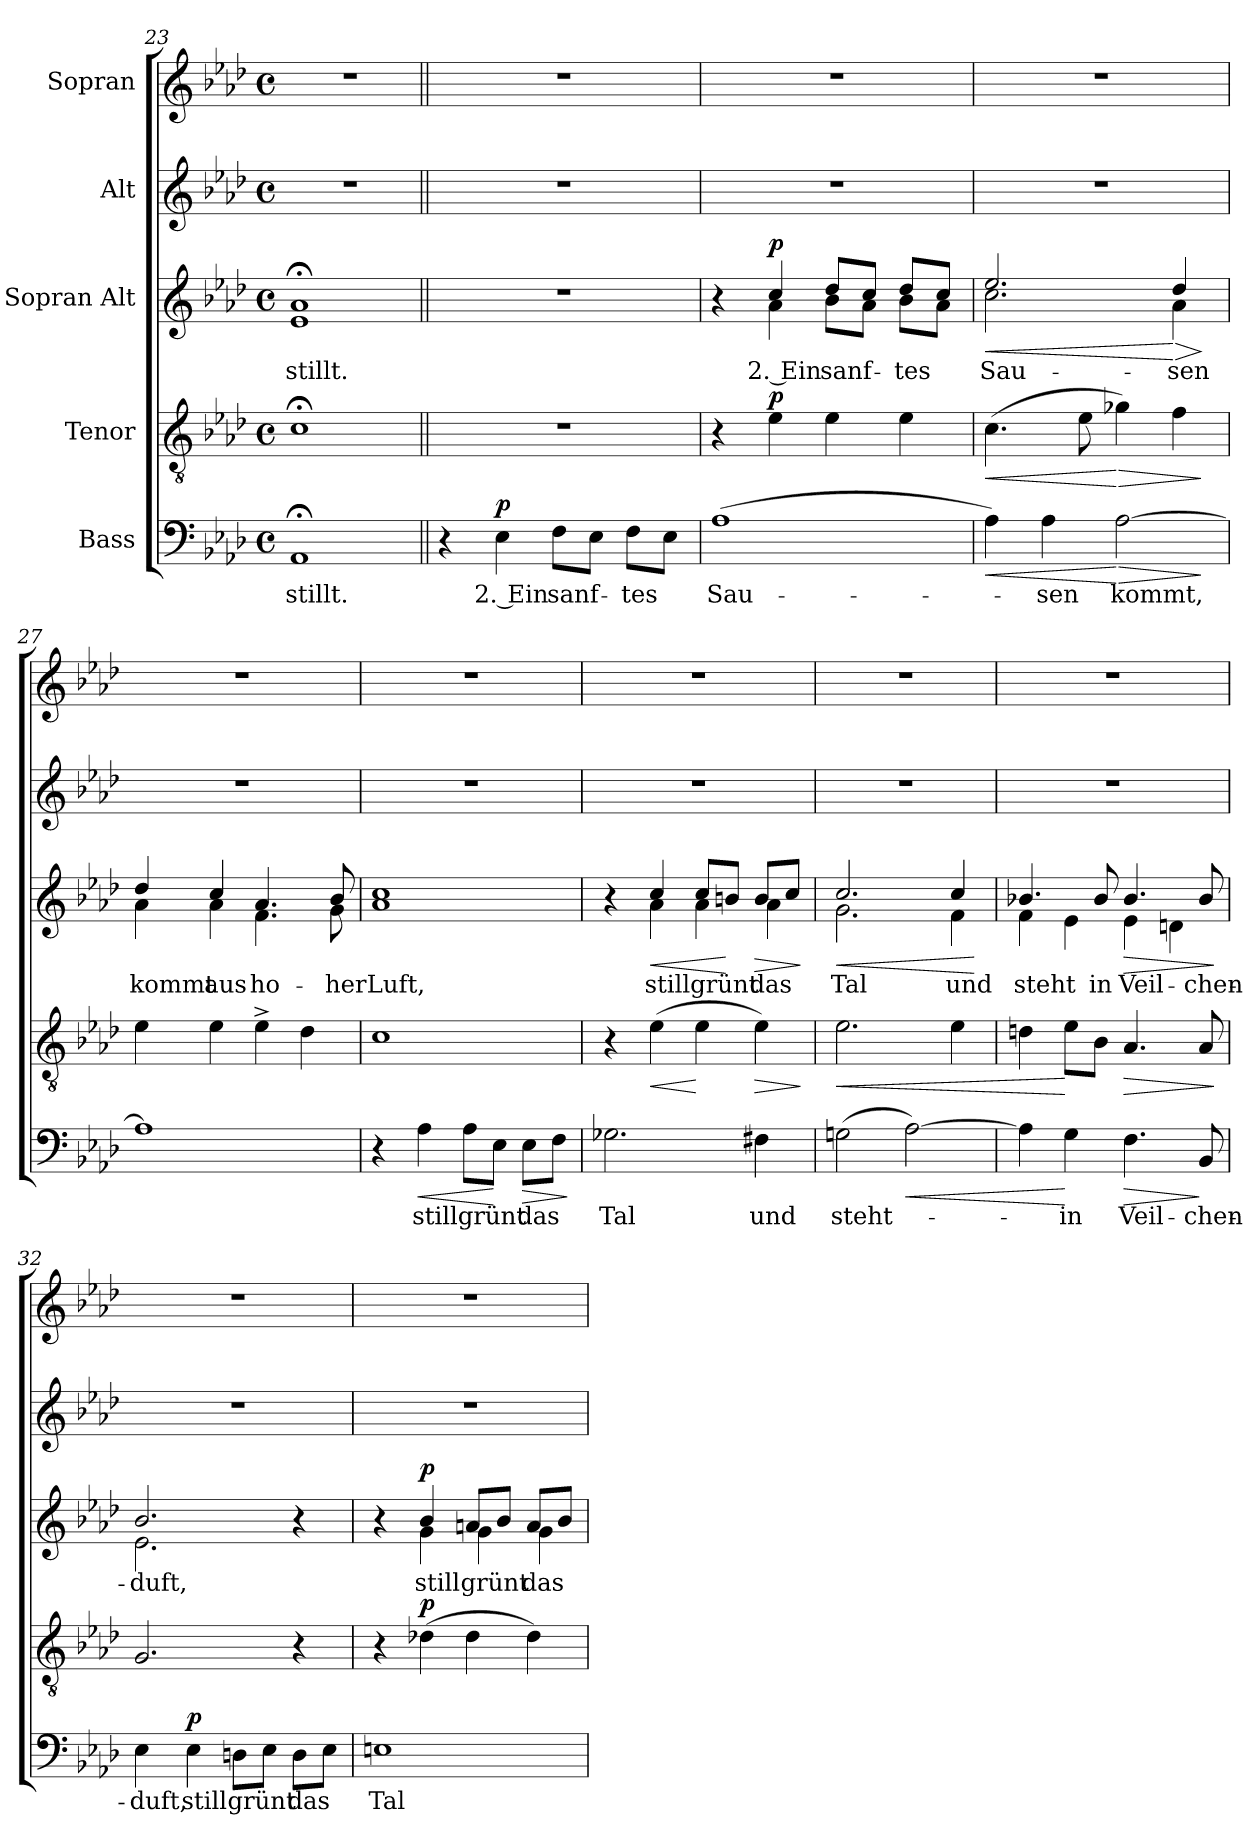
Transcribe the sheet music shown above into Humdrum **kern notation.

**kern	**text	**dynam	**kern	**dynam	**kern	**text	**dynam	**kern	**kern
*part5	*part5	*part5	*part4	*part4	*part3	*part3	*part3	*part2	*part1
*staff5	*staff5	*staff5	*staff4	*staff4	*staff3	*staff3	*staff3	*staff2	*staff1
*I"Bass	*	*	*I"Tenor	*	*I"Sopran Alt	*	*	*I"Alt	*I"Sopran
*clefF4	*	*	*clefGv2	*	*clefG2	*	*	*clefG2	*clefG2
*k[b-e-a-d-]	*	*	*k[b-e-a-d-]	*	*k[b-e-a-d-]	*	*	*k[b-e-a-d-]	*k[b-e-a-d-]
*M4/4	*	*	*M4/4	*	*M4/4	*	*	*M4/4	*M4/4
*met(c)	*	*	*met(c)	*	*met(c)	*	*	*met(c)	*met(c)
=23	=23	=23	=23	=23	=23	=23	=23	=23	=23
*	*	*	*	*	*^	*	*	*	*
1AA-;<	stillt.	.	1c;<	.	1a-;<	1e-	stillt.	.	1r	1r
*	*	*	*	*	*v	*v	*	*	*	*
!!LO:PB:g=z
=24||	=24||	=24||	=24||	=24||	=24||	=24||	=24||	=24||	=24||
4r	.	.	1r	.	1r	.	.	1r	1r
!	!	!LO:DY:a	!	!	!	!	!	!	!
4E-\	2. Ein	p	.	.	.	.	.	.	.
8F\L	sanf-	.	.	.	.	.	.	.	.
8E-\J	.	.	.	.	.	.	.	.	.
8F\L	-tes	.	.	.	.	.	.	.	.
8E-\J	.	.	.	.	.	.	.	.	.
=25	=25	=25	=25	=25	=25	=25	=25	=25	=25
*	*	*	*	*	*^	*	*	*	*
(1A-	Sau-	.	4r	.	4r	4ryy	.	.	1r	1r
!	!	!	!	!LO:DY:a	!	!	!	!LO:DY:a	!	!
.	.	.	4e-\	p	4cc/	4a-\	2. Ein	p	.	.
.	.	.	4e-\	.	8dd-/L	8b-\L	sanf-	.	.	.
.	.	.	.	.	8cc/J	8a-\J	.	.	.	.
.	.	.	4e-\	.	8dd-/L	8b-\L	-tes	.	.	.
.	.	.	.	.	8cc/J	8a-\J	.	.	.	.
=26	=26	=26	=26	=26	=26	=26	=26	=26	=26	=26
!	!	!LO:HP:b	!	!LO:HP:b	!	!	!	!LO:HP:b	!	!
4A-\)	.	<	(4.c\	<	2.ee-/	2.cc\	Sau-	<	1r	1r
4A-\	-sen	.	.	.	.	.	.	.	.	.
.	.	.	8e-\	.	.	.	.	.	.	.
!	!	!LO:HP:n=1:b	!	!LO:HP:n=1:b	!	!	!	!	!	!
[2A-\	kommt,	[ >	4g-X\)	[ >	.	.	.	.	.	.
!	!	!	!	!	!	!	!	!LO:HP:n=1:b	!	!
.	.	.	4f\	.	4dd-/	4a-\	-sen	[ >	.	.
*	*	*	*	*	*v	*v	*	*	*	*
.	.	]	.	]	.	.	]	.	.
=27	=27	=27	=27	=27	=27	=27	=27	=27	=27
*	*	*	*	*	*^	*	*	*	*
1A-]	.	.	4e-\	.	4dd-/	4a-\	kommt	.	1r	1r
.	.	.	4e-\	.	4cc/	4a-\	aus	.	.	.
.	.	.	4e-^\	.	4.a-/	4.f\	ho-	.	.	.
.	.	.	4d-\	.	.	.	.	.	.	.
.	.	.	.	.	8b-/	8g\	-her	.	.	.
=28	=28	=28	=28	=28	=28	=28	=28	=28	=28	=28
4r	.	.	1c	.	1cc	1a-	Luft,	.	1r	1r
!	!	!LO:HP:b	!	!	!	!	!	!	!	!
4A-\	still	<	.	.	.	.	.	.	.	.
8A-\L	-grünt	.	.	.	.	.	.	.	.	.
8E-\J	.	[	.	.	.	.	.	.	.	.
!	!	!LO:HP:b	!	!	!	!	!	!	!	!
8E-\L	das	>	.	.	.	.	.	.	.	.
8F\J	.	.	.	.	.	.	.	.	.	.
*	*	*	*	*	*v	*v	*	*	*	*
.	.	]	.	.	.	.	.	.	.
!!LO:LB:g=z
=29	=29	=29	=29	=29	=29	=29	=29	=29	=29
*	*	*	*	*	*^	*	*	*	*
2.G-X\	Tal	.	4r	.	4r	4ryy	.	.	1r	1r
!	!	!	!	!LO:HP:b	!	!	!	!LO:HP:b	!	!
.	.	.	(4e-\	<	4cc/	4a-\	still	<	.	.
.	.	.	4e-\	[	8cc/L	4a-\	grünt	.	.	.
.	.	.	.	.	8bn/J	.	.	[	.	.
!	!	!	!	!LO:HP:b	!	!	!	!LO:HP:b	!	!
4F#X\	und	.	4e-\)	>	8b/L	4a-\	das	>	.	.
.	.	.	.	.	8cc/J	.	.	.	.	.
*	*	*	*	*	*v	*v	*	*	*	*
.	.	.	.	]	.	.	]	.	.
=30	=30	=30	=30	=30	=30	=30	=30	=30	=30
!	!	!	!	!LO:HP:b	!	!	!LO:HP:b	!	!
*	*	*	*	*	*^	*	*	*	*
(2Gn\	steht-	.	2.e-\	<	2.cc/	2.g\	Tal	<	1r	1r
!	!	!LO:HP:b	!	!	!	!	!	!	!	!
[2A-\)	.	<	.	.	.	.	.	.	.	.
.	.	.	4e-\	.	4cc/	4f\	und	.	.	.
*	*	*	*	*	*v	*v	*	*	*	*
.	.	.	.	.	.	.	[	.	.
=31	=31	=31	=31	=31	=31	=31	=31	=31	=31
*	*	*	*	*	*^	*	*	*	*
4A-\]	.	.	4dn\	.	4.b-X/	4f\	steht	.	1r	1r
4G\	-in	[	8e-\L	[	.	4e-\	.	.	.	.
.	.	.	8B-\J	.	8b-/	.	in	.	.	.
!	!	!LO:HP:b	!	!LO:HP:b	!	!	!	!LO:HP:b	!	!
4.F\	Veil-	>	4.A-/	>	4.b-/	4e-\	Veil-	>	.	.
.	.	.	.	.	.	4dn\	.	.	.	.
8BB-/	-chen-	]	8A-/	.	8b-/	.	-chen-	.	.	.
*	*	*	*	*	*v	*v	*	*	*	*
.	.	.	.	]	.	.	]	.	.
=32	=32	=32	=32	=32	=32	=32	=32	=32	=32
*	*	*	*	*	*^	*	*	*	*
4E-\	-duft,	.	2.G/	.	2.b-/	2.e-\	-duft,	.	1r	1r
!	!	!LO:DY:a	!	!	!	!	!	!	!	!
4E-\	still	p	.	.	.	.	.	.	.	.
8Dn\L	grünt	.	.	.	.	.	.	.	.	.
8E-\J	.	.	.	.	.	.	.	.	.	.
8D\L	das	.	4r	.	4r	4ryy	.	.	.	.
8E-\J	.	.	.	.	.	.	.	.	.	.
!!LO:LB:g=z
=33	=33	=33	=33	=33	=33	=33	=33	=33	=33	=33
1En	Tal	.	4r	.	4r	4ryy	.	.	1r	1r
!	!	!	!	!LO:DY:a	!	!	!	!LO:DY:a	!	!
.	.	.	(4d-X\	p	4b-/	4g\	still	p	.	.
.	.	.	4d-\	.	8an/L	4g\	grünt	.	.	.
.	.	.	.	.	8b-/J	.	.	.	.	.
.	.	.	4d-\)	.	8a/L	4g\	das	.	.	.
.	.	.	.	.	8b-/J	.	.	.	.	.
*	*	*	*	*	*v	*v	*	*	*	*
=	=	=	=	=	=	=	=	=	=
*-	*-	*-	*-	*-	*-	*-	*-	*-	*-
